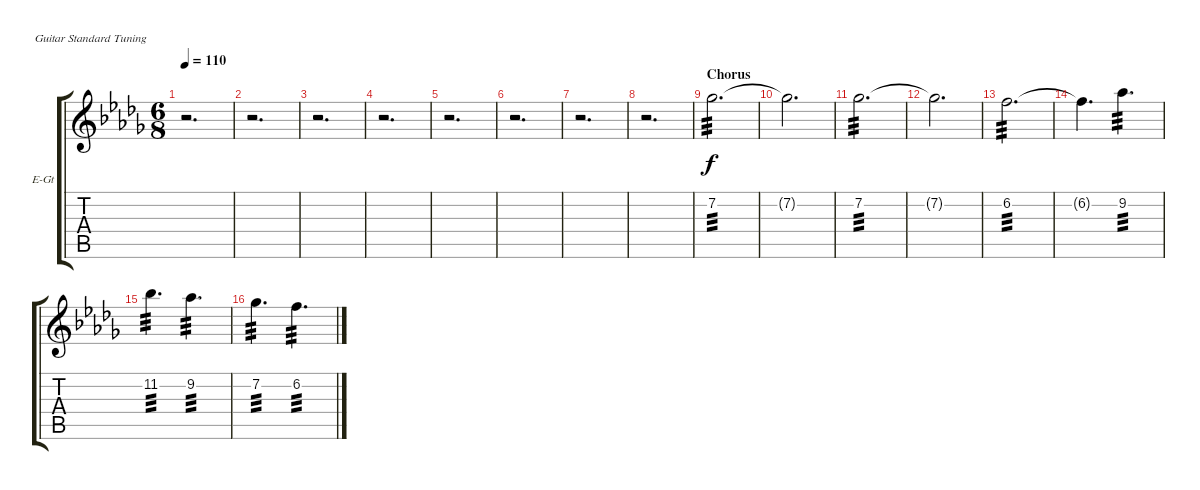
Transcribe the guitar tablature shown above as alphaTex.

\defaultSystemsLayout 4
\bracketExtendMode groupsimilarinstruments
\firstSystemTrackNameOrientation horizontal
\otherSystemsTrackNameOrientation horizontal
\track ("Electric Guitar" "E-Gt") {instrument electricguitarclean}
\staff {score tabs}
\tuning (E4 B3 G3 D3 A2 E2)
\ts (6 8)
\tempo 110
\clef g2
\ks db
r.2{d dy f} |
r.2{d} |
r.2{d} |
r.2{d} |
r.2{d} |
r.2{d} |
r.2{d} |
r.2{d} |
\section ("" "Chorus")
7.2.2{d tp 3} |
7.2{t}.2{d} |
7.2.2{d tp 3} |
7.2{t}.2{d} |
6.2.2{d tp 3} |
6.2{t}.4{d} 9.2.4{d tp 3} |
11.2.4{d tp 3} 9.2.4{d tp 3} |
7.2.4{d tp 3} 6.2.4{d tp 3}
